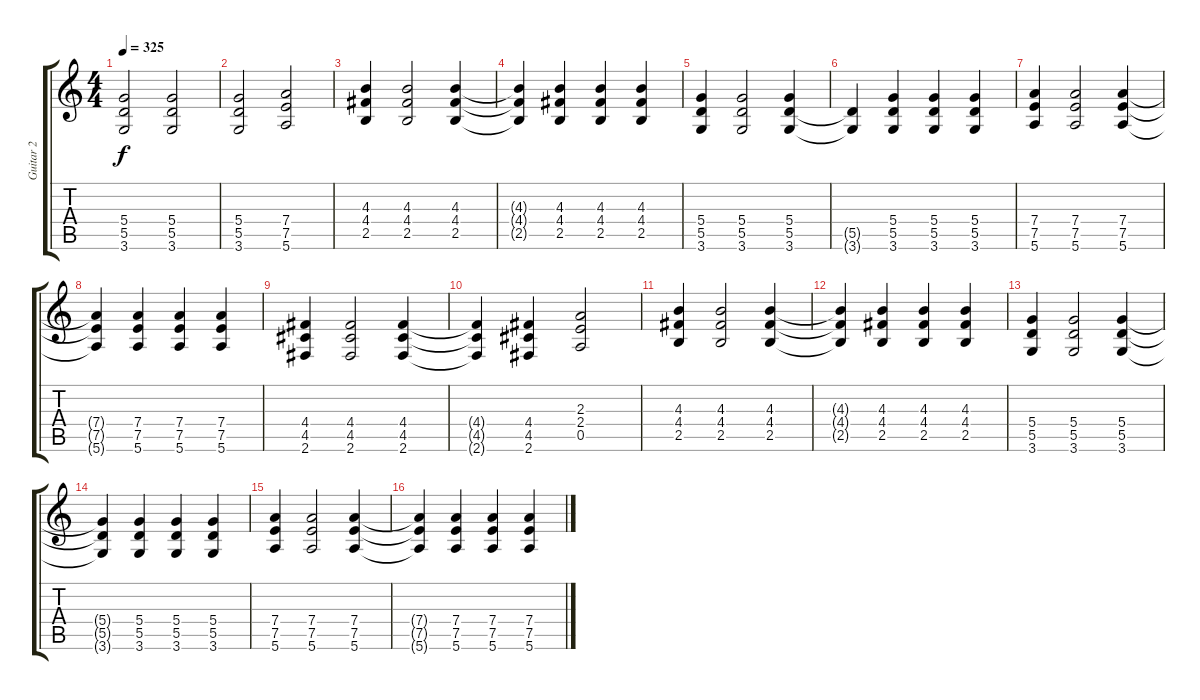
\track ("Guitar 2" "Guitar 2") {instrument distortionguitar}
\staff {score tabs}
\tuning (E4 B3 G3 D3 A2 E2) {hide}
\ts (4 4)
\tempo 325
\clef g2
\ks c
(5.4 5.5 3.6).2{dy f} (5.4 5.5 3.6).2 |
(5.4 5.5 3.6).2 (7.4 7.5 5.6).2 |
(4.3 4.4 2.5).4 (4.3 4.4 2.5).2 (4.3 4.4 2.5).4 |
(4.3{t} 4.4{t} 2.5{t}).4 (4.3 4.4 2.5).4 (4.3 4.4 2.5).4 (4.3 4.4 2.5).4 |
(5.4 5.5 3.6).4 (5.4 5.5 3.6).2 (5.4 5.5 3.6).4 |
(5.5{t} 3.6{t}).4 (5.4 5.5 3.6).4 (5.4 5.5 3.6).4 (5.4 5.5 3.6).4 |
(7.4 7.5 5.6).4 (7.4 7.5 5.6).2 (7.4 7.5 5.6).4 |
(7.4{t} 7.5{t} 5.6{t}).4 (7.4 7.5 5.6).4 (7.4 7.5 5.6).4 (7.4 7.5 5.6).4 |
(4.4 4.5 2.6).4 (4.4 4.5 2.6).2 (4.4 4.5 2.6).4 |
(4.4{t} 4.5{t} 2.6{t}).4 (4.4 4.5 2.6).4 (2.3 2.4 0.5).2 |
(4.3 4.4 2.5).4 (4.3 4.4 2.5).2 (4.3 4.4 2.5).4 |
(4.3{t} 4.4{t} 2.5{t}).4 (4.3 4.4 2.5).4 (4.3 4.4 2.5).4 (4.3 4.4 2.5).4 |
(5.4 5.5 3.6).4 (5.4 5.5 3.6).2 (5.4 5.5 3.6).4 |
(5.4{t} 5.5{t} 3.6{t}).4 (5.4 5.5 3.6).4 (5.4 5.5 3.6).4 (5.4 5.5 3.6).4 |
(7.4 7.5 5.6).4 (7.4 7.5 5.6).2 (7.4 7.5 5.6).4 |
(7.4{t} 7.5{t} 5.6{t}).4 (7.4 7.5 5.6).4 (7.4 7.5 5.6).4 (7.4 7.5 5.6).4
